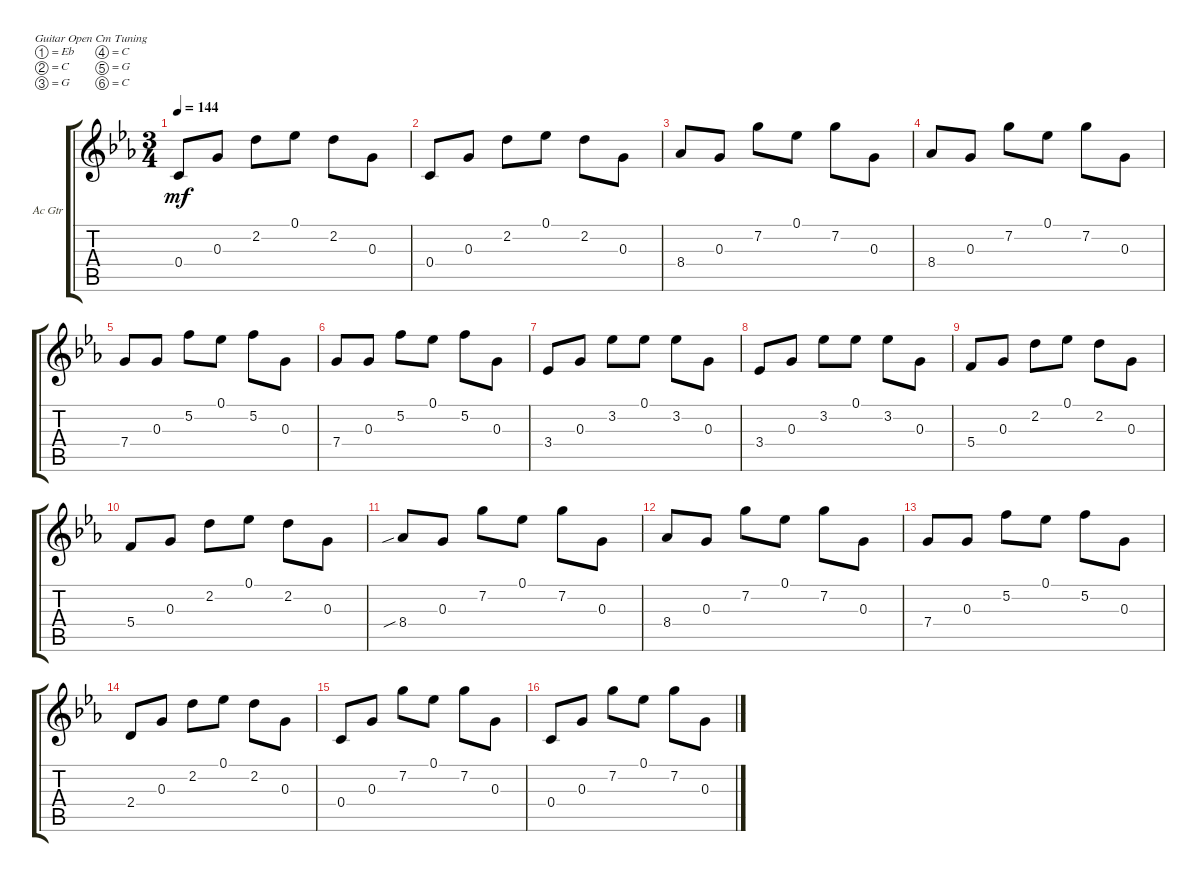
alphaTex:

\bracketExtendMode groupsimilarinstruments
\firstSystemTrackNameOrientation horizontal
\otherSystemsTrackNameOrientation horizontal
\track ("Acoustic Guitar" "Ac Gtr") {instrument acousticguitarsteel}
\staff {score tabs}
\tuning (Eb4 C4 G3 C3 G2 C2)
\ts (3 4)
\tempo 144
\clef g2
\ks cminor
0.4.8{dy mf} 0.3.8 2.2.8 0.1.8 2.2.8 0.3.8 |
0.4.8 0.3.8 2.2.8 0.1.8 2.2.8 0.3.8 |
8.4.8 0.3.8 7.2.8 0.1.8 7.2.8 0.3.8 |
8.4.8 0.3.8 7.2.8 0.1.8 7.2.8 0.3.8 |
7.4.8 0.3.8 5.2.8 0.1.8 5.2.8 0.3.8 |
7.4.8 0.3.8 5.2.8 0.1.8 5.2.8 0.3.8 |
3.4.8 0.3.8 3.2.8 0.1.8 3.2.8 0.3.8 |
3.4.8 0.3.8 3.2.8 0.1.8 3.2.8 0.3.8 |
5.4.8 0.3.8 2.2.8 0.1.8 2.2.8 0.3.8 |
5.4.8 0.3.8 2.2.8 0.1.8 2.2.8 0.3.8 |
8.4{sib}.8 0.3.8 7.2.8 0.1.8 7.2.8 0.3.8 |
8.4.8 0.3.8 7.2.8 0.1.8 7.2.8 0.3.8 |
7.4.8 0.3.8 5.2.8 0.1.8 5.2.8 0.3.8 |
2.4.8 0.3.8 2.2.8 0.1.8 2.2.8 0.3.8 |
0.4.8 0.3.8 7.2.8 0.1.8 7.2.8 0.3.8 |
0.4.8 0.3.8 7.2.8 0.1.8 7.2.8 0.3.8
